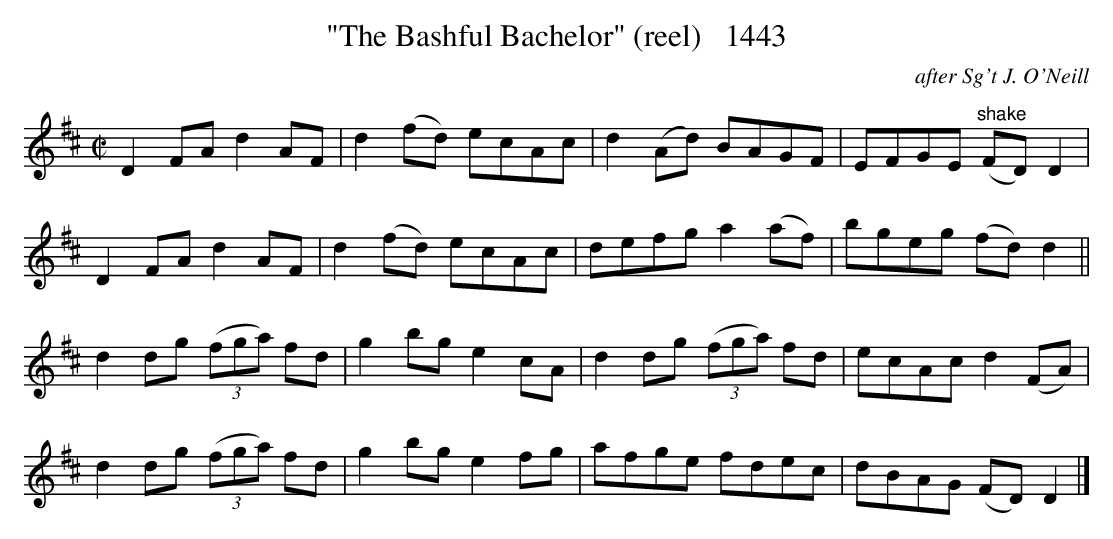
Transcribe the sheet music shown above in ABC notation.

X:1
T:"The Bashful Bachelor" (reel)   1443
C:after Sg't J. O'Neill
BRENNAN July 2003 (HTTP://WWW.SOSYOURMOM.COM)
M:C|
L:1/8
K:D
D2FA d2AF|d2(fd) ecAc|d2(Ad) BAGF|EFGE "^shake"(FD) D2|
D2FA d2AF|d2(fd) ecAc|defg a2(af)|bgeg (fd) d2||
d2dg (3(fga) fd|g2bg e2cA|d2dg (3(fga) fd|ecAc d2(FA)|
d2dg (3(fga) fd|g2bg e2fg|afge fdec|dBAG (FD) D2|]
